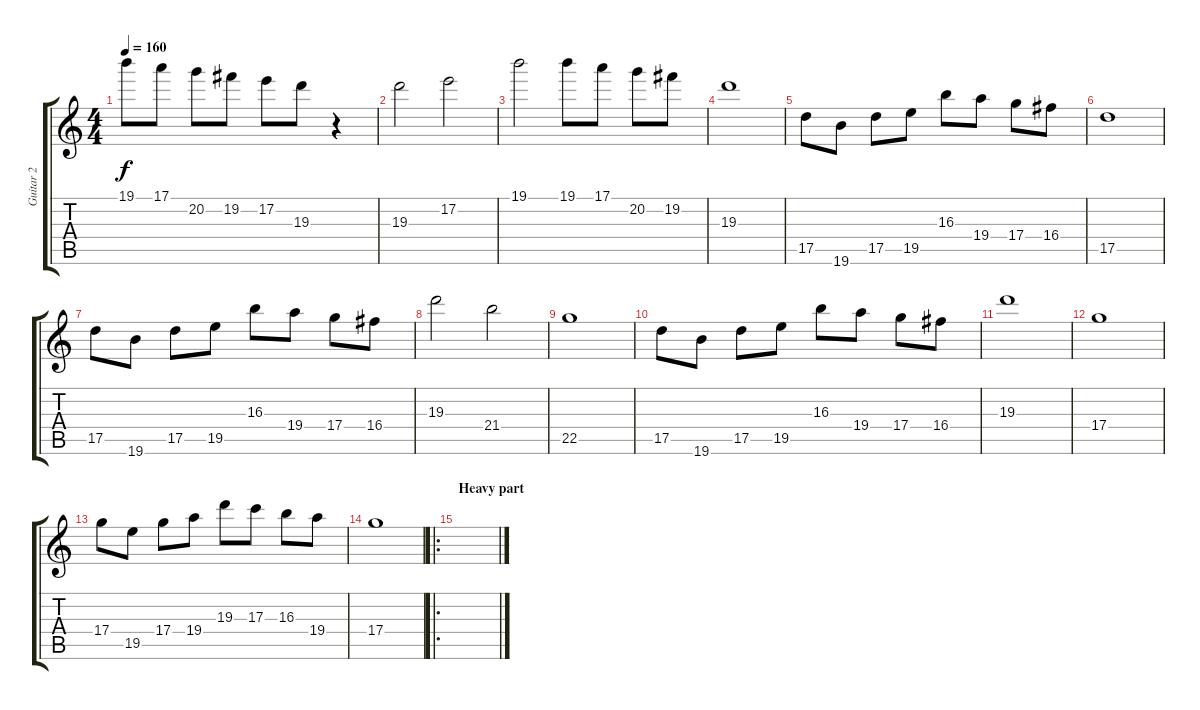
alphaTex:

\track ("Guitar 2" "Guitar 2") {instrument distortionguitar}
\staff {score tabs}
\tuning (E4 B3 G3 D3 A2 E2) {hide}
\ts (4 4)
\tempo 160
\clef g2
\ks c
19.1.8{dy f} 17.1.8 20.2.8 19.2.8 17.2.8 19.3.8 r.4 |
19.3.2 17.2.2 |
19.1.2 19.1.8 17.1.8 20.2.8 19.2.8 |
19.3.1 |
17.5.8 19.6.8 17.5.8 19.5.8 16.3.8 19.4.8 17.4.8 16.4.8 |
17.5.1 |
17.5.8 19.6.8 17.5.8 19.5.8 16.3.8 19.4.8 17.4.8 16.4.8 |
19.3.2 21.4.2 |
22.5.1 |
17.5.8 19.6.8 17.5.8 19.5.8 16.3.8 19.4.8 17.4.8 16.4.8 |
19.3.1 |
17.4.1 |
17.4.8 19.5.8 17.4.8 19.4.8 19.3.8 17.3.8 16.3.8 19.4.8 |
17.4.1 |
\ro
\section ("" "Heavy part")
